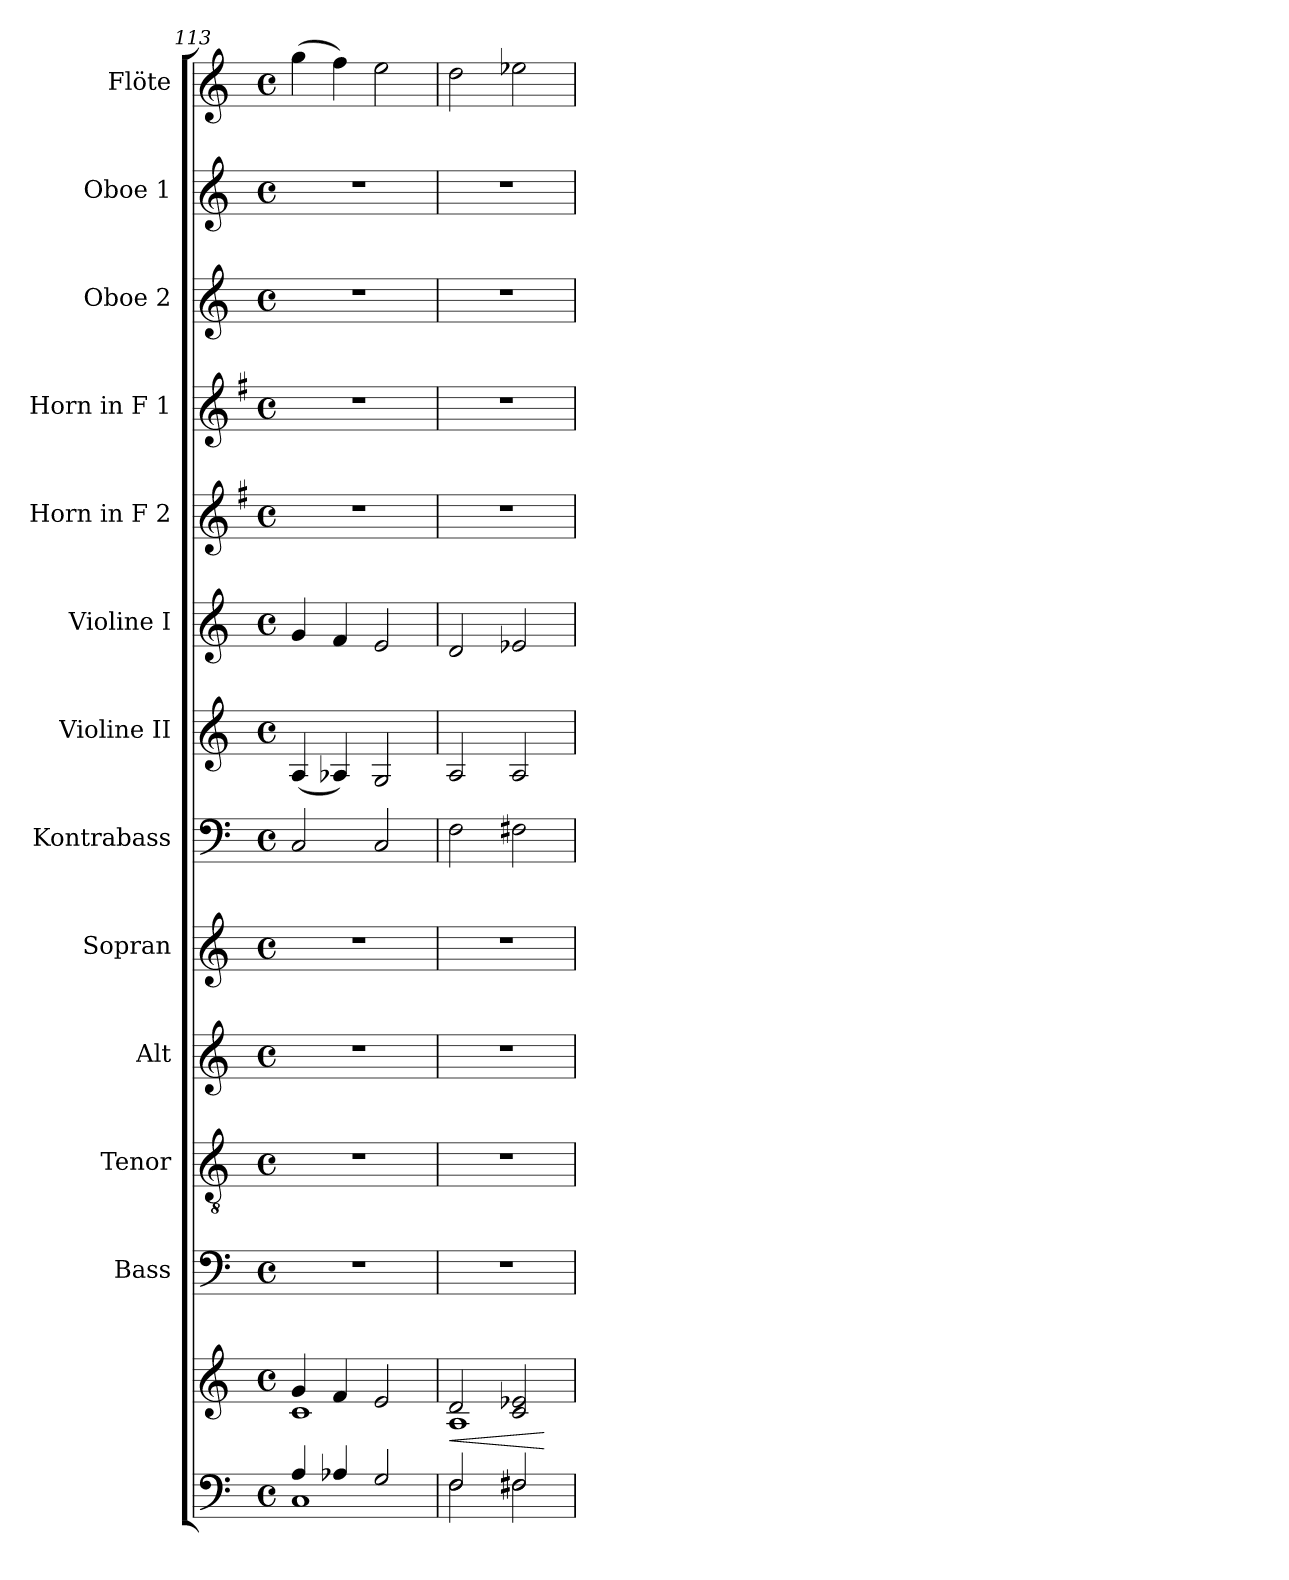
**kern	**kern	**dynam	**kern	**kern	**kern	**kern	**kern	**kern	**kern	**kern	**kern	**kern	**kern	**kern
*part13	*part13	*part13	*part12	*part11	*part10	*part9	*part8	*part7	*part6	*part5	*part4	*part3	*part2	*part1
*staff14	*staff13	*staff13/14	*staff12	*staff11	*staff10	*staff9	*staff8	*staff7	*staff6	*staff5	*staff4	*staff3	*staff2	*staff1
*	*	*	*I"Bass	*I"Tenor	*I"Alt	*I"Sopran	*I"Kontrabass	*I"Violine II	*I"Violine I	*I"Horn in F 2	*I"Horn in F 1	*I"Oboe 2	*I"Oboe 1	*I"Flöte
*	*	*	*I'B.	*I'T.	*I'A.	*I'S.	*I'Kb.	*I'Vl. II	*I'Vl. I	*	*	*I'Ob. 2	*I'Ob. 1	*I'Fl.
*clefF4	*clefG2	*	*clefF4	*clefGv2	*clefG2	*clefG2	*clefF4	*clefG2	*clefG2	*clefG2	*clefG2	*clefG2	*clefG2	*clefG2
*	*	*	*	*	*	*	*ITrd7c12	*	*	*ITrd4c7	*ITrd4c7	*	*	*
*k[]	*k[]	*	*k[]	*k[]	*k[]	*k[]	*k[]	*k[]	*k[]	*k[]	*k[]	*k[]	*k[]	*k[]
*C:	*C:	*	*C:	*C:	*C:	*C:	*C:	*C:	*C:	*C:	*C:	*C:	*C:	*C:
*M4/4	*M4/4	*	*M4/4	*M4/4	*M4/4	*M4/4	*M4/4	*M4/4	*M4/4	*M4/4	*M4/4	*M4/4	*M4/4	*M4/4
*met(c)	*met(c)	*	*met(c)	*met(c)	*met(c)	*met(c)	*met(c)	*met(c)	*met(c)	*met(c)	*met(c)	*met(c)	*met(c)	*met(c)
=113	=113	=113	=113	=113	=113	=113	=113	=113	=113	=113	=113	=113	=113	=113
*^	*^	*	*	*	*	*	*	*	*	*	*	*	*	*
4A/	1C	4g/	1c	.	1r	1r	1r	1r	2CC/	(<4A/	4g/	1r	1r	1r	1r	(>4gg\
4A-X/	.	4f/	.	.	.	.	.	.	.	4A-X/)	4f/	.	.	.	.	4ff\)
2G/	.	2e/	.	.	.	.	.	.	2CC/	2G/	2e/	.	.	.	.	2ee\
=114	=114	=114	=114	=114	=114	=114	=114	=114	=114	=114	=114	=114	=114	=114	=114	=114
!	!	!	!	!LO:HP:b	!	!	!	!	!	!	!	!	!	!	!	!
2F/	2F\	2d/	1A	<	1r	1r	1r	1r	2FF\	2A/	2d/	1r	1r	1r	1r	2dd\
2F#X/	2F#\	2c/ 2e-X/	.	.	.	.	.	.	2FF#X\	2A/	2e-X/	.	.	.	.	2ee-X\
*v	*v	*	*	*	*	*	*	*	*	*	*	*	*	*	*	*
*	*v	*v	*	*	*	*	*	*	*	*	*	*	*	*	*
.	.	[	.	.	.	.	.	.	.	.	.	.	.	.
=	=	=	=	=	=	=	=	=	=	=	=	=	=	=
*-	*-	*-	*-	*-	*-	*-	*-	*-	*-	*-	*-	*-	*-	*-
